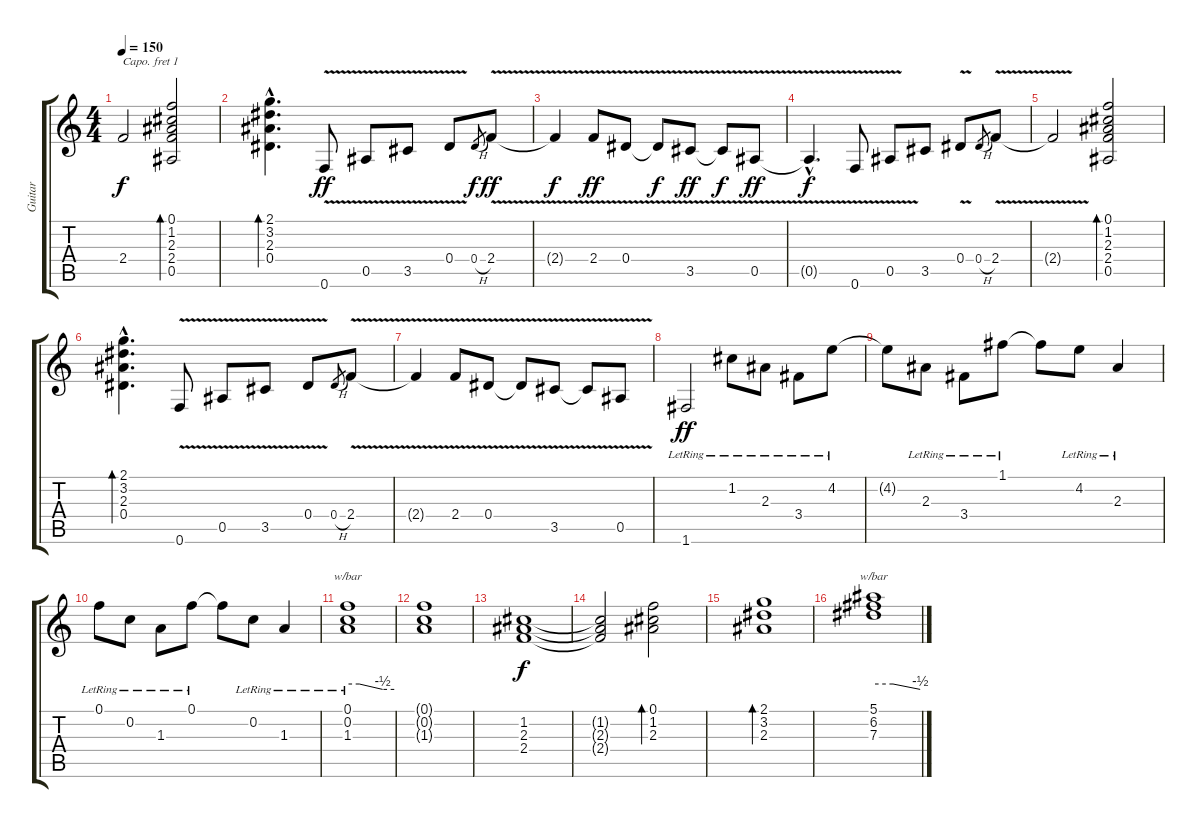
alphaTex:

\track ("Guitar" "Guitar") {instrument electricguitarclean}
\staff {score tabs}
\capo 1
\tuning (E4 B3 G3 D3 A2 E2) {hide}
\ts (4 4)
\tempo 150
\clef g2
\ks c
2.4{t}.2{dy f} (0.1 1.2 2.3 2.4 0.5).2{bd 120} |
(2.1{hac} 3.2{hac} 2.3{hac} 0.4{hac}).4{d bd 120} 0.6{v}.8{dy ff} 0.5{v}.8 3.5{v}.8 0.4{v}.8 0.4{h}.8{gr dy f} 2.4{v}.8{dy ff} |
2.4{t}.4{dy f} 2.4{v}.8{dy ff} 0.4{v}.8 0.4{t}.8{dy f} 3.5{v}.8{dy ff} 3.5{t}.8{dy f} 0.5{v}.8{dy ff} |
0.5{hac t}.4{d dy f} 0.6{v}.8 0.5{v}.8 3.5.8 0.4{v}.8 0.4{h}.8{gr} 2.4{v}.8 |
2.4{t}.2 (0.1 1.2 2.3 2.4 0.5).2{bd 120} |
(2.1{hac} 3.2{hac} 2.3{hac} 0.4{hac}).4{d bd 120} 0.6{v}.8 0.5{v}.8 3.5{v}.8 0.4{v}.8 0.4{h}.8{gr} 2.4{v}.8 |
2.4{t}.4 2.4{v}.8 0.4{v}.8 0.4{t}.8 3.5{v}.8 3.5{t}.8 0.5{v}.8 |
1.6{lr}.2{dy ff} 1.2{lr}.8 2.3{lr}.8 3.4{lr}.8 4.2{lr}.8 |
4.2{t}.8 2.3{lr}.8 3.4{lr}.8 1.1{lr}.8 1.1{t}.8 4.2{lr}.8 2.3{lr}.4 |
0.1{lr}.8 0.2{lr}.8 1.3{lr}.8 0.1{lr}.8 0.1{t}.8 0.2{lr}.8 1.3{lr}.4 |
(0.1{lr} 0.2{lr} 1.3{lr}).1{tbe (custom default 0 0 15 0 45 -2 60 -2)} |
(0.1{t} 0.2{t} 1.3{t}).1 |
(1.2 2.3 2.4).1{dy f} |
(1.2{t} 2.3{t} 2.4{t}).2 (0.1 1.2 2.3).2{bd 120} |
(2.1 3.2 2.3).1{bd 120} |
(5.1 6.2 7.3).1{tbe (custom default 0 0 25 0 60 -2)}
